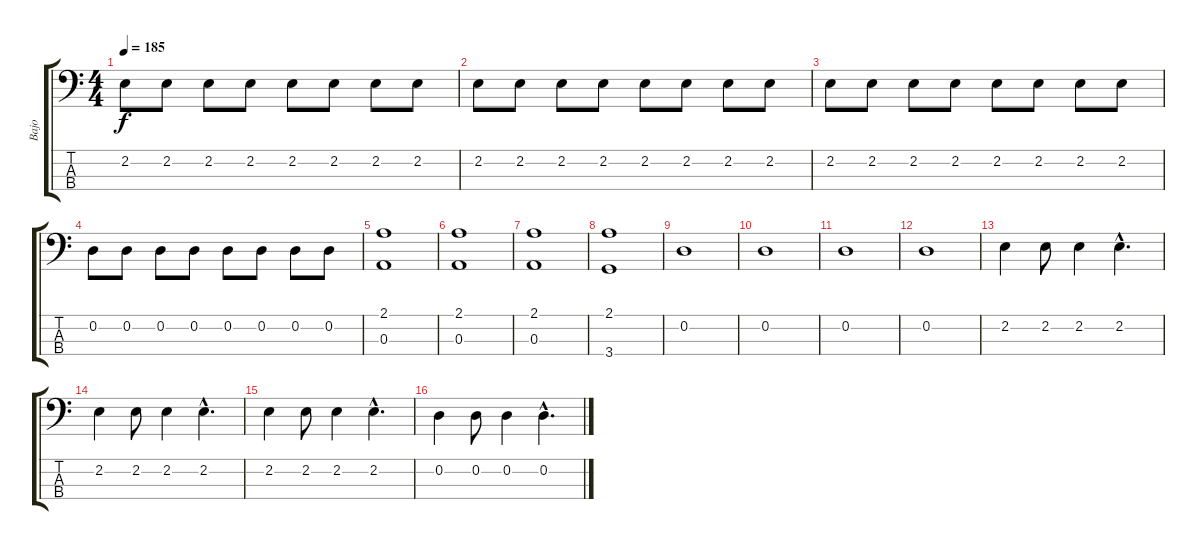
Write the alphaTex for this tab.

\track ("Bajo" "Bajo") {instrument electricbasspick}
\staff {score tabs}
\tuning (G2 D2 A1 E1) {hide}
\ts (4 4)
\tempo 185
\clef f4
\ks c
2.2.8{dy f} 2.2.8 2.2.8 2.2.8 2.2.8 2.2.8 2.2.8 2.2.8 |
2.2.8 2.2.8 2.2.8 2.2.8 2.2.8 2.2.8 2.2.8 2.2.8 |
2.2.8 2.2.8 2.2.8 2.2.8 2.2.8 2.2.8 2.2.8 2.2.8 |
0.2.8 0.2.8 0.2.8 0.2.8 0.2.8 0.2.8 0.2.8 0.2.8 |
(2.1 0.3).1 |
(2.1 0.3).1 |
(2.1 0.3).1 |
(2.1 3.4).1 |
0.2.1 |
0.2.1 |
0.2.1 |
0.2.1 |
2.2.4 2.2.8 2.2.4 2.2{hac}.4{d} |
2.2.4 2.2.8 2.2.4 2.2{hac}.4{d} |
2.2.4 2.2.8 2.2.4 2.2{hac}.4{d} |
0.2.4 0.2.8 0.2.4 0.2{hac}.4{d}
